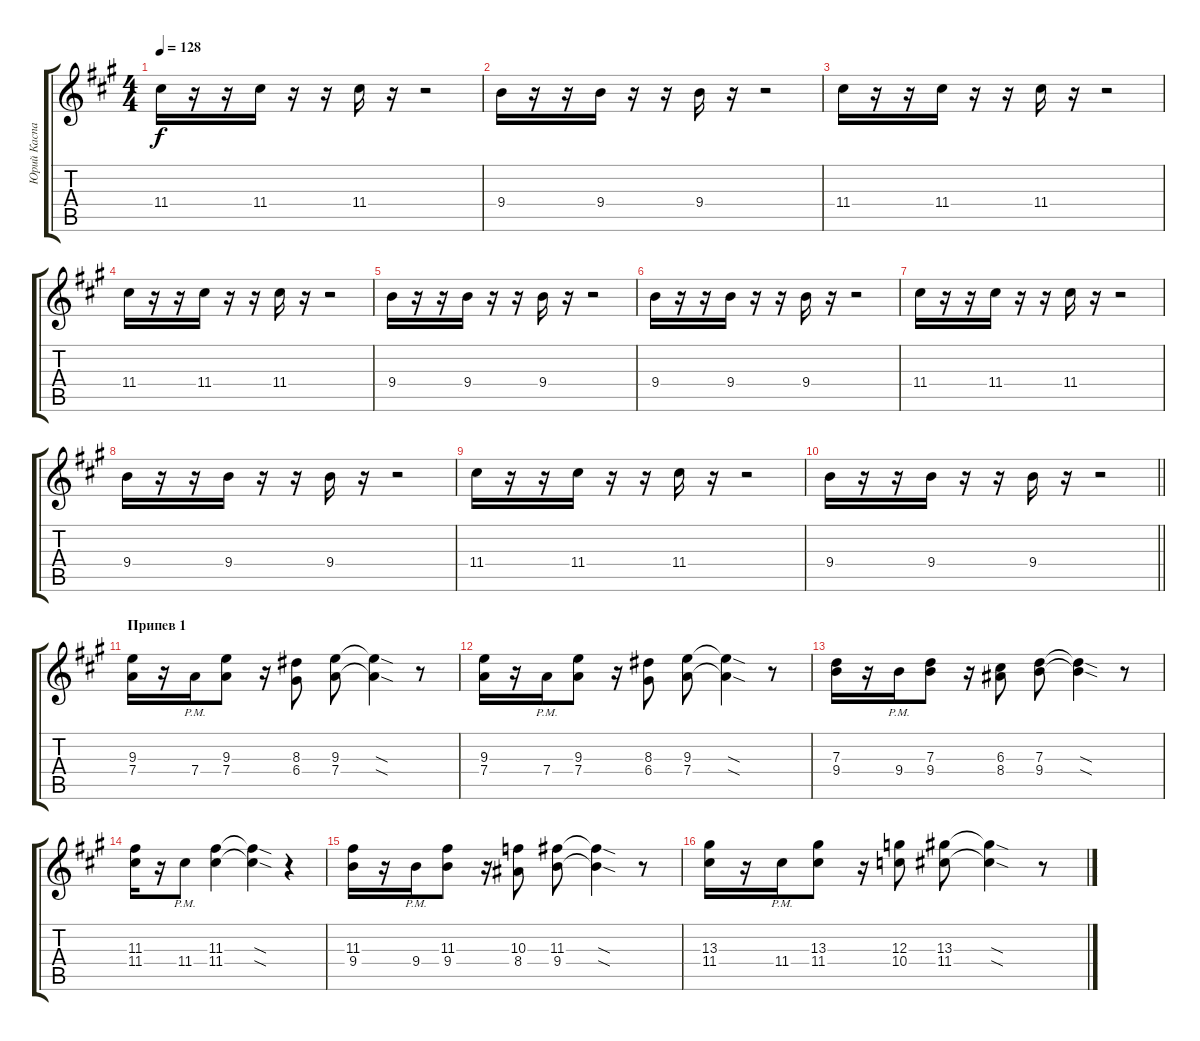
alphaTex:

\track ("Юрий Каспарян" "Юрий Каспа") {instrument electricguitarjazz}
\staff {score tabs}
\tuning (E4 B3 G3 D3 A2 E2) {hide}
\ts (4 4)
\tempo 128
\clef g2
\ks f#minor
11.4.16{dy f} r.16 r.16 11.4.16 r.16 r.16 11.4.16 r.16 r.2 |
9.4.16 r.16 r.16 9.4.16 r.16 r.16 9.4.16 r.16 r.2 |
11.4.16 r.16 r.16 11.4.16 r.16 r.16 11.4.16 r.16 r.2 |
11.4.16 r.16 r.16 11.4.16 r.16 r.16 11.4.16 r.16 r.2 |
9.4.16 r.16 r.16 9.4.16 r.16 r.16 9.4.16 r.16 r.2 |
9.4.16 r.16 r.16 9.4.16 r.16 r.16 9.4.16 r.16 r.2 |
11.4.16 r.16 r.16 11.4.16 r.16 r.16 11.4.16 r.16 r.2 |
9.4.16 r.16 r.16 9.4.16 r.16 r.16 9.4.16 r.16 r.2 |
11.4.16 r.16 r.16 11.4.16 r.16 r.16 11.4.16 r.16 r.2 |
\barLineRight lightlight
9.4.16 r.16 r.16 9.4.16 r.16 r.16 9.4.16 r.16 r.2 |
\section ("" "Припев 1")
(9.3 7.4).16{volume 14 instrument distortionguitar} r.16 7.4{pm}.16 (9.3 7.4).8 r.16 (8.3 6.4).8 (9.3 7.4).8 (9.3{sod t} 7.4{sod t}).4 r.8 |
(9.3 7.4).16 r.16 7.4{pm}.16 (9.3 7.4).8 r.16 (8.3 6.4).8 (9.3 7.4).8 (9.3{sod t} 7.4{sod t}).4 r.8 |
(7.3 9.4).16 r.16 9.4{pm}.16 (7.3 9.4).8 r.16 (6.3 8.4).8 (7.3 9.4).8 (7.3{sod t} 9.4{sod t}).4 r.8 |
(11.3 11.4).16 r.16 11.4{pm}.8 (11.3 11.4).4 (11.3{sod t} 11.4{sod t}).4 r.4 |
(11.3 9.4).16 r.16 9.4{pm}.16 (11.3 9.4).8 r.16 (10.3 8.4).8 (11.3 9.4).8 (11.3{sod t} 9.4{sod t}).4 r.8 |
(13.3 11.4).16 r.16 11.4{pm}.16 (13.3 11.4).8 r.16 (12.3 10.4).8 (13.3 11.4).8 (13.3{sod t} 11.4{sod t}).4 r.8
